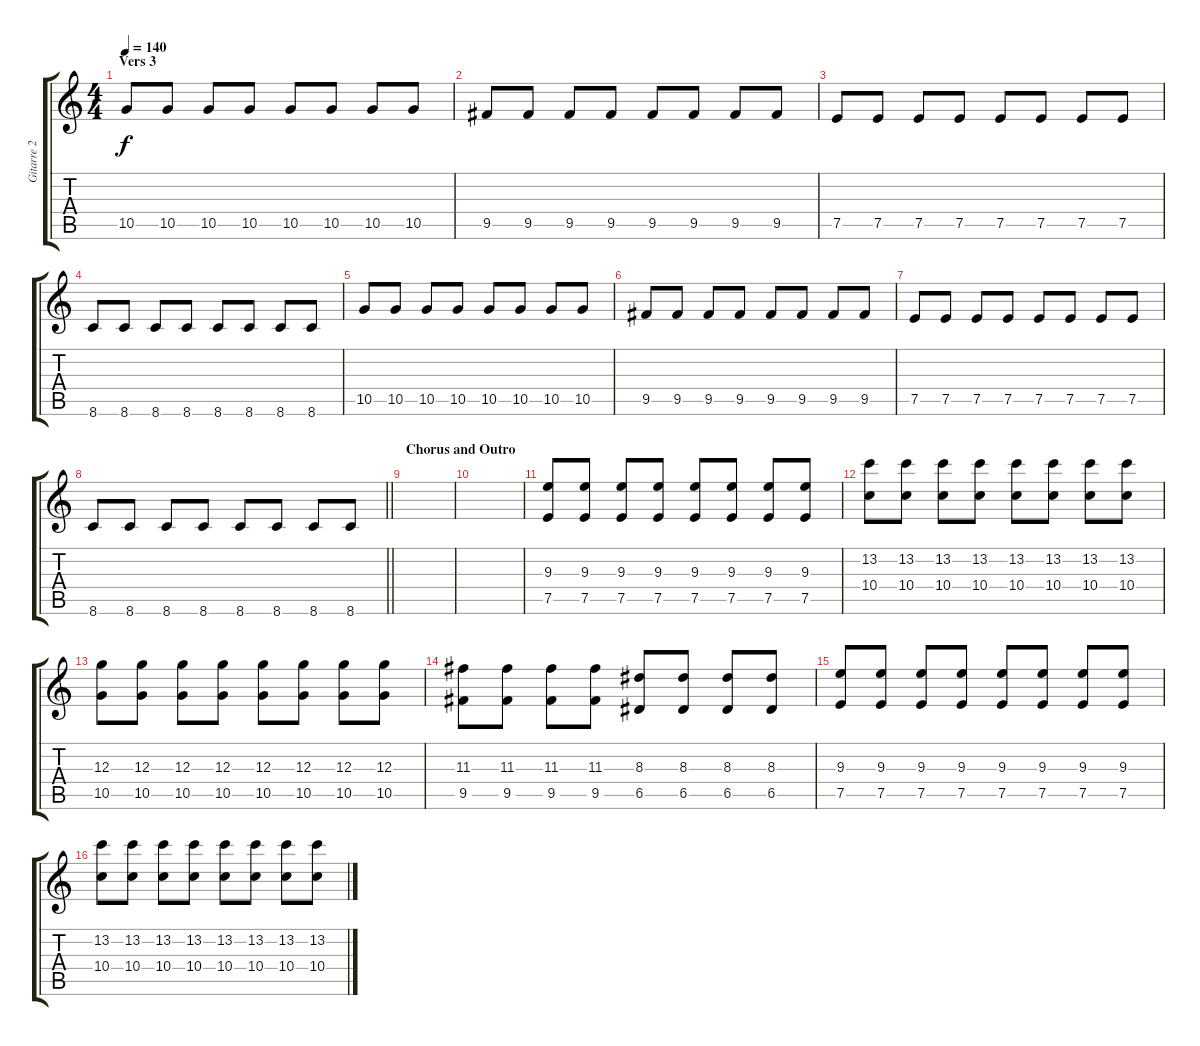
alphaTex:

\track ("Gitarre 2" "Gitarre 2") {instrument electricguitarclean}
\staff {score tabs}
\tuning (E4 B3 G3 D3 A2 E2) {hide}
\ts (4 4)
\section ("" "Vers 3")
\tempo 140
\clef g2
\ks c
10.5.8{dy f instrument electricguitarclean} 10.5.8 10.5.8 10.5.8 10.5.8 10.5.8 10.5.8 10.5.8 |
9.5.8 9.5.8 9.5.8 9.5.8 9.5.8 9.5.8 9.5.8 9.5.8 |
7.5.8 7.5.8 7.5.8 7.5.8 7.5.8 7.5.8 7.5.8 7.5.8 |
8.6.8 8.6.8 8.6.8 8.6.8 8.6.8 8.6.8 8.6.8 8.6.8 |
10.5.8 10.5.8 10.5.8 10.5.8 10.5.8 10.5.8 10.5.8 10.5.8 |
9.5.8 9.5.8 9.5.8 9.5.8 9.5.8 9.5.8 9.5.8 9.5.8 |
7.5.8 7.5.8 7.5.8 7.5.8 7.5.8 7.5.8 7.5.8 7.5.8 |
\barLineRight lightlight
8.6.8 8.6.8 8.6.8 8.6.8 8.6.8 8.6.8 8.6.8 8.6.8 |
\section ("" "Chorus and Outro")
|
|
(9.3 7.5).8 (9.3 7.5).8 (9.3 7.5).8 (9.3 7.5).8 (9.3 7.5).8 (9.3 7.5).8 (9.3 7.5).8 (9.3 7.5).8 |
(13.2 10.4).8 (13.2 10.4).8 (13.2 10.4).8 (13.2 10.4).8 (13.2 10.4).8 (13.2 10.4).8 (13.2 10.4).8 (13.2 10.4).8 |
(12.3 10.5).8 (12.3 10.5).8 (12.3 10.5).8 (12.3 10.5).8 (12.3 10.5).8 (12.3 10.5).8 (12.3 10.5).8 (12.3 10.5).8 |
(11.3 9.5).8 (11.3 9.5).8 (11.3 9.5).8 (11.3 9.5).8 (8.3 6.5).8 (8.3 6.5).8 (8.3 6.5).8 (8.3 6.5).8 |
(9.3 7.5).8 (9.3 7.5).8 (9.3 7.5).8 (9.3 7.5).8 (9.3 7.5).8 (9.3 7.5).8 (9.3 7.5).8 (9.3 7.5).8 |
(13.2 10.4).8 (13.2 10.4).8 (13.2 10.4).8 (13.2 10.4).8 (13.2 10.4).8 (13.2 10.4).8 (13.2 10.4).8 (13.2 10.4).8
